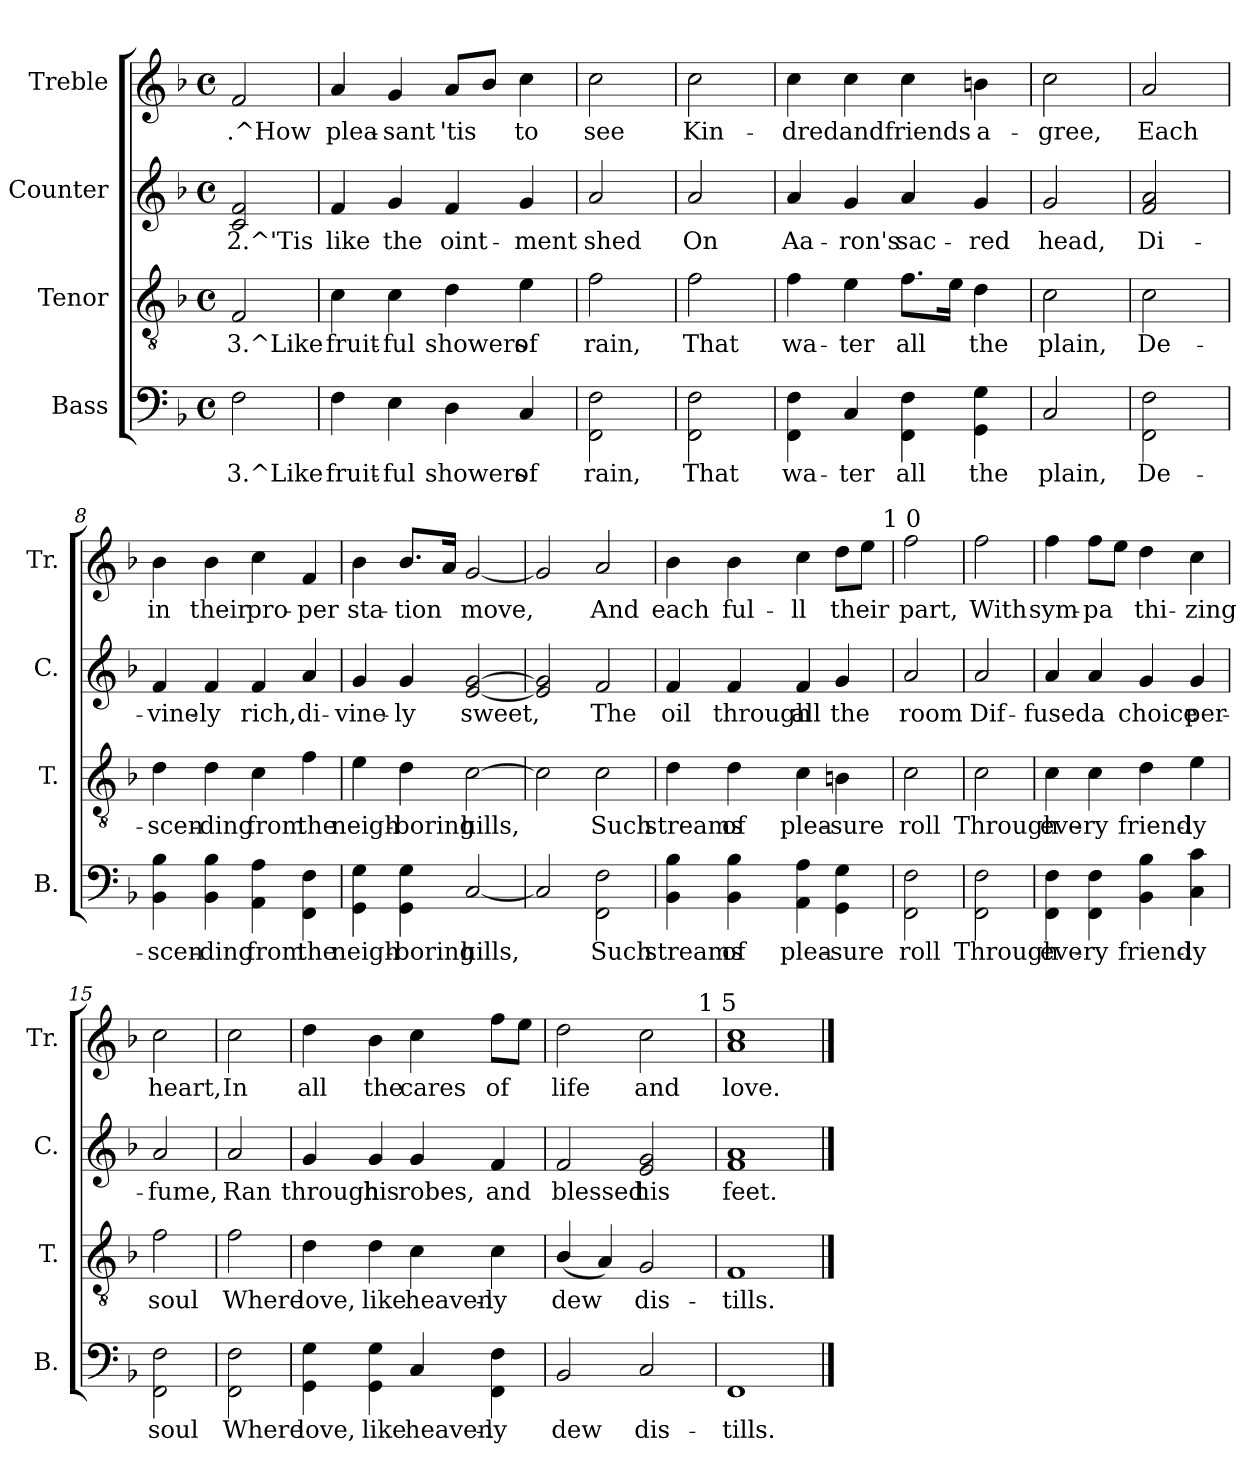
**kern	**text	**kern	**text	**kern	**text	**kern	**text
*part4	*part4	*part3	*part3	*part2	*part2	*part1	*part1
*staff4	*staff4	*staff3	*staff3	*staff2	*staff2	*staff1	*staff1
*I"Bass	*	*I"Tenor	*	*I"Counter	*	*I"Treble	*
*I'B.	*	*I'T.	*	*I'C.	*	*I'Tr.	*
!!LO:PB:g=z
*stria5	*	*stria5	*	*stria5	*	*stria5	*
*clefF4	*	*clefGv2	*	*clefG2	*	*clefG2	*
*k[b-]	*	*k[b-]	*	*k[b-]	*	*k[b-]	*
*F:	*	*F:	*	*F:	*	*F:	*
*M4/4	*	*M4/4	*	*M4/4	*	*M4/4	*
*met(c)	*	*met(c)	*	*met(c)	*	*met(c)	*
=1	=1	=1	=1	=1	=1	=1	=1
!	!LO:LY:a:rj	!	!LO:LY:b:rj	!	!LO:LY:b:rj	!	!LO:LY:b:rj
2F\	3.^Like	2F/	3.^Like	2f/ 2c/	2.^'Tis	2f</	.^How
=2	=2	=2	=2	=2	=2	=2	=2
!	!LO:LY:a:rj	!	!LO:LY:b:rj	!	!LO:LY:b:rj	!	!LO:LY:b:rj
4F\	fruit-	4c\	fruit-	4f/	like	4a/	plea-
!	!LO:LY:a:rj	!	!LO:LY:b:rj	!	!LO:LY:b:rj	!	!LO:LY:b:rj
4E\	-ful	4c\	-ful	4g/	the	4g/	-sant
!	!LO:LY:a:rj	!	!LO:LY:b:rj	!	!LO:LY:b:rj	!	!LO:LY:b:rj
4D\	showers	4d\	showers	4f/	oint-	8a/L	'tis
!	!	!	!	!	!	!	!LO:LY:b:rj
.	.	.	.	.	.	8b-/J	.
!	!LO:LY:a:rj	!	!LO:LY:b:rj	!	!LO:LY:b:rj	!	!LO:LY:b:rj
4C/	of	4e\	of	4g/	-ment	4cc\	to
=3	=3	=3	=3	=3	=3	=3	=3
!	!LO:LY:a:rj	!	!LO:LY:b:rj	!	!LO:LY:b:rj	!	!LO:LY:b:rj
2F\ 2FF\	rain,	2f\	rain,	2a/	shed	2cc\	see
=4	=4	=4	=4	=4	=4	=4	=4
!	!LO:LY:a:rj	!	!LO:LY:b:rj	!	!LO:LY:b:rj	!	!LO:LY:b:rj
2F\ 2FF\	That	2f\	That	2a/	On	2cc\	Kin-
=5	=5	=5	=5	=5	=5	=5	=5
!	!LO:LY:a:rj	!	!LO:LY:b:rj	!	!LO:LY:b:rj	!	!LO:LY:b:rj
4FF\ 4F\	wa-	4f\	wa-	4a/	Aa-	4cc\	-dred
!	!LO:LY:a:rj	!	!LO:LY:b:rj	!	!LO:LY:b:rj	!	!LO:LY:b:rj
4C/	-ter	4e\	-ter	4g/	-ron's	4cc\	andfriends
!	!LO:LY:a:rj	!	!LO:LY:b:rj	!	!LO:LY:b:rj	!	!LO:LY:b:rj
4FF\ 4F\	all	8.f\L	all	4a/	sac-	4cc\	.
!	!	!	!LO:LY:b:rj	!	!	!	!
.	.	16e\J	.	.	.	.	.
!	!LO:LY:a:rj	!	!LO:LY:b:rj	!	!LO:LY:b:rj	!	!LO:LY:b:rj
4G\ 4GG\	the	4d\	the	4g/	-red	4bn\	a-
=6	=6	=6	=6	=6	=6	=6	=6
!	!LO:LY:a:rj	!	!LO:LY:b:rj	!	!LO:LY:b:rj	!	!LO:LY:b:rj
2C/	plain,	2c\	plain,	2g/	head,	2cc\	-gree,
=7	=7	=7	=7	=7	=7	=7	=7
!	!LO:LY:a:rj	!	!LO:LY:b:rj	!	!LO:LY:b:rj	!	!LO:LY:b:rj
2F\ 2FF\	De-	2c\	De-	2f/ 2a/	Di-	2a/	Each
=8	=8	=8	=8	=8	=8	=8	=8
!	!LO:LY:a:rj	!	!LO:LY:b:rj	!	!LO:LY:b:rj	!	!LO:LY:b:rj
4B-\ 4BB-\	-scen-	4d\	-scen-	4f/	-vine-	4b-\	in
!	!LO:LY:a:rj	!	!LO:LY:b:rj	!	!LO:LY:b:rj	!	!LO:LY:b:rj
4B-\ 4BB-\	-ding	4d\	-ding	4f/	-ly	4b-\	their
!	!LO:LY:a:rj	!	!LO:LY:b:rj	!	!LO:LY:b:rj	!	!LO:LY:b:rj
4A\ 4AA\	from	4c\	from	4f/	rich,	4cc\	pro-
!	!LO:LY:a:rj	!	!LO:LY:b:rj	!	!LO:LY:b:rj	!	!LO:LY:b:rj
4F\ 4FF\	the	4f\	the	4a/	di-	4f/	-per
=9	=9	=9	=9	=9	=9	=9	=9
!	!LO:LY:a:rj	!	!LO:LY:b:rj	!	!LO:LY:b:rj	!	!LO:LY:b:rj
4GG\ 4G\	neigh-	4e\	neigh-	4g/	-vine-	4b-\	sta-
!	!LO:LY:a:rj	!	!LO:LY:b:rj	!	!LO:LY:b:rj	!	!LO:LY:b:rj
4G\ 4GG\	-boring	4d\	-boring	4g/	-ly	8.b-/L	-tion
!	!	!	!	!	!	!	!LO:LY:b:rj
.	.	.	.	.	.	16a/J	.
!	!LO:LY:a:rj	!	!LO:LY:b:rj	!	!LO:LY:b:rj	!	!LO:LY:b:rj
[<2C/	hills,	[>2c\	hills,	[<2e/ [>2g/	sweet,	[<2g/	move,
=10	=10	=10	=10	=10	=10	=10	=10
!	!LO:LY:a:rj	!	!LO:LY:b:rj	!	!LO:LY:b:rj	!	!LO:LY:b:rj
2C/]	.	2c\]	.	2e/] 2g/]	.	2g/]	.
!	!LO:LY:a:rj	!	!LO:LY:b:rj	!	!LO:LY:b:rj	!	!LO:LY:b:rj
2F\ 2FF\	Such	2c\	Such	2f/	The	2a/	And
!!LO:PB:g=z
=11	=11	=11	=11	=11	=11	=11	=11
!	!LO:LY:a:rj	!	!LO:LY:b:rj	!	!LO:LY:b:rj	!	!LO:LY:b:rj
*	*	*	*	*	*	*^	*
4B-\ 4BB-\	streams	4d\	streams	4f/	oil	4b-\	2ryy	each
!	!LO:LY:a:rj	!	!LO:LY:b:rj	!	!LO:LY:b:rj	!	!	!LO:LY:b:rj
4B-\ 4BB-\	of	4d\	of	4f/	through	4b-\	.	ful-
!	!LO:LY:a:rj	!	!LO:LY:b:rj	!	!LO:LY:b:rj	!	!	!LO:LY:b:rj
4A\ 4AA\	plea-	4c\	plea-	4f/	all	4cc\	4...ryy	-ll
!	!LO:LY:a:rj	!	!LO:LY:b:rj	!	!LO:LY:b:rj	!	!	!LO:LY:b:rj
4G\ 4GG\	-sure	4Bn\	-sure	4g/	the	8dd\L	.	their
!	!	!	!	!	!	!	!	!LO:LY:b:rj
.	.	.	.	.	.	8ee\J	.	.
!	!	!	!	!	!	!	!LO:TX:a:t=1 0	!
.	.	.	.	.	.	.	32ryy	.
=12	=12	=12	=12	=12	=12	=12	=12	=12
!	!LO:LY:a:rj	!	!LO:LY:b:rj	!	!LO:LY:b:rj	!	!	!LO:LY:b:rj
*	*	*	*	*	*	*v	*v	*
2F\ 2FF\	roll	2c\	roll	2a/	room	2ff\	part,
=13	=13	=13	=13	=13	=13	=13	=13
!	!LO:LY:a:rj	!	!LO:LY:b:rj	!	!LO:LY:b:rj	!	!LO:LY:b:rj
2F\ 2FF\	Through	2c\	Through	2a/	Dif-	2ff\	With
=14	=14	=14	=14	=14	=14	=14	=14
!	!LO:LY:a:rj	!	!LO:LY:b:rj	!	!LO:LY:b:rj	!	!LO:LY:b:rj
4F\ 4FF\	eve-	4c\	eve-	4a/	-fused	4ff\	sym-
!	!LO:LY:a:rj	!	!LO:LY:b:rj	!	!LO:LY:b:rj	!	!LO:LY:b:rj
4F\ 4FF\	-ry	4c\	-ry	4a/	a	8ff\L	-pa-
!	!	!	!	!	!	!	!LO:LY:b:rj
.	.	.	.	.	.	8ee\J	--
!	!LO:LY:a:rj	!	!LO:LY:b:rj	!	!LO:LY:b:rj	!	!LO:LY:b:rj
4B-\ 4BB-\	friend-	4d\	friend-	4g/	choice	4dd\	-thi-
!	!LO:LY:a:rj	!	!LO:LY:b:rj	!	!LO:LY:b:rj	!	!LO:LY:b:rj
4c\ 4C\	-ly	4e\	-ly	4g/	per-	4cc\	-zing
=15	=15	=15	=15	=15	=15	=15	=15
!	!LO:LY:a:rj	!	!LO:LY:b:rj	!	!LO:LY:b:rj	!	!LO:LY:b:rj
2F\ 2FF\	soul	2f\	soul	2a/	-fume,	2cc\	heart,
=16	=16	=16	=16	=16	=16	=16	=16
!	!LO:LY:a:rj	!	!LO:LY:b:rj	!	!LO:LY:b:rj	!	!LO:LY:b:rj
2F\ 2FF\	Where	2f\	Where	2a/	Ran	2cc\	In
=17	=17	=17	=17	=17	=17	=17	=17
!	!LO:LY:a:rj	!	!LO:LY:b:rj	!	!LO:LY:b:rj	!	!LO:LY:b:rj
4G\ 4GG\	love,	4d\	love,	4g/	through	4dd\	all
!	!LO:LY:a:rj	!	!LO:LY:b:rj	!	!LO:LY:b:rj	!	!LO:LY:b:rj
4G\ 4GG\	like	4d\	like	4g/	his	4b-\	the
!	!LO:LY:a:rj	!	!LO:LY:b:rj	!	!LO:LY:b:rj	!	!LO:LY:b:rj
4C/	heaven-	4c\	heaven-	4g/	robes,	4cc\	cares
!	!LO:LY:a:rj	!	!LO:LY:b:rj	!	!LO:LY:b:rj	!	!LO:LY:b:rj
4FF\ 4F\	-ly	4c\	-ly	4f/	and	8ff\L	of
!	!	!	!	!	!	!	!LO:LY:b:rj
.	.	.	.	.	.	8ee\J	.
=18	=18	=18	=18	=18	=18	=18	=18
!	!LO:LY:a:rj	!	!LO:LY:b:rj	!	!LO:LY:b:rj	!	!LO:LY:b:rj
*	*	*	*	*	*	*^	*
2BB-/	dew	(<4B-/	dew	2f/	blessed	2dd\	2...ryy	life
!	!	!	!LO:LY:b:rj	!	!	!	!	!
.	.	4A/)	.	.	.	.	.	.
!	!LO:LY:a:rj	!	!LO:LY:b:rj	!	!LO:LY:b:rj	!	!	!LO:LY:b:rj
2C/	dis-	2G/	dis-	2e/ 2g/	his	2cc\	.	and
!	!	!	!	!	!	!	!LO:TX:a:t=1 5	!
.	.	.	.	.	.	.	16ryy	.
=19	=19	=19	=19	=19	=19	=19	=19	=19
!	!LO:LY:a:rj	!	!LO:LY:b:rj	!	!LO:LY:b:rj	!	!	!LO:LY:b:rj
*	*	*	*	*	*	*v	*v	*
1FF	-tills.	1F	-tills.	1a 1f	feet.	1cc 1a	love.
==	==	==	==	==	==	==	==
*-	*-	*-	*-	*-	*-	*-	*-
